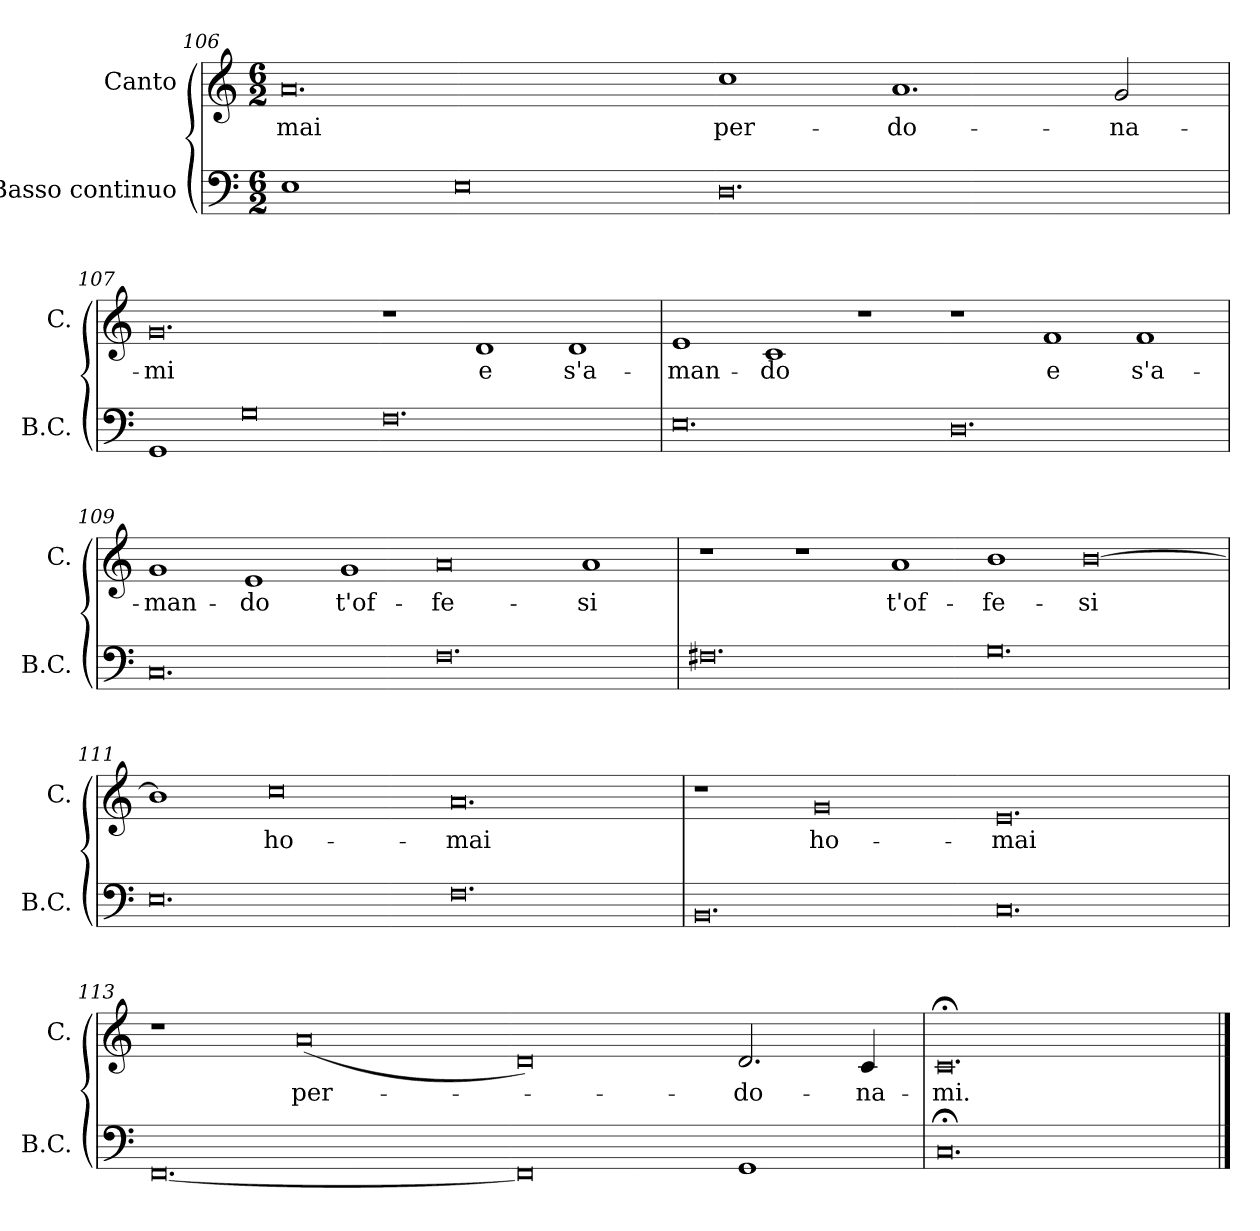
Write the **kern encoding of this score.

**kern	**kern	**text
*part2	*part1	*part1
*staff2	*staff1	*staff1
*I"Basso continuo	*I"Canto	*
*I'B.C.	*I'C.	*
*clefF4	*clefG2	*
*k[]	*k[]	*
*C:	*C:	*
*M6/2	*M6/2	*
=106	=106	=106
1E	0.a	-mai
0E	.	.
0.D	1cc	per-
.	1.a	-do-
.	2g/	-na-
!!LO:LB:g=z
=107	=107	=107
1GG	0.g	-mi
0G	.	.
0.F	1r	.
.	1d	e
.	1d	s'a-
=108	=108	=108
0.E	1e	-man-
.	1c	-do
.	1r	.
0.D	1r	.
.	1f	e
.	1f	s'a-
=109	=109	=109
0.C	1g	-man-
.	1e	-do
.	1g	t'of-
0.F	0a	-fe-
.	1a	-si
=110	=110	=110
0.F#X	1r	.
.	1r	.
.	1a	t'of-
0.G	1b	-fe-
.	[0b	-si
=111	=111	=111
0.E	1b]	.
.	0cc	ho-
0.F	0.a	-mai
!!LO:LB:g=z
=112	=112	=112
0.BB	1r	.
.	0g	ho-
0.C	0.e	-mai
=113	=113	=113
[0.FF	1r	.
.	(0a	per-
0FF]	0d)	.
1GG	2.d/	-do-
.	4c/	-na-
=114	=114	=114
0.C;<	0.c;<	-mi.
==	==	==
*-	*-	*-
